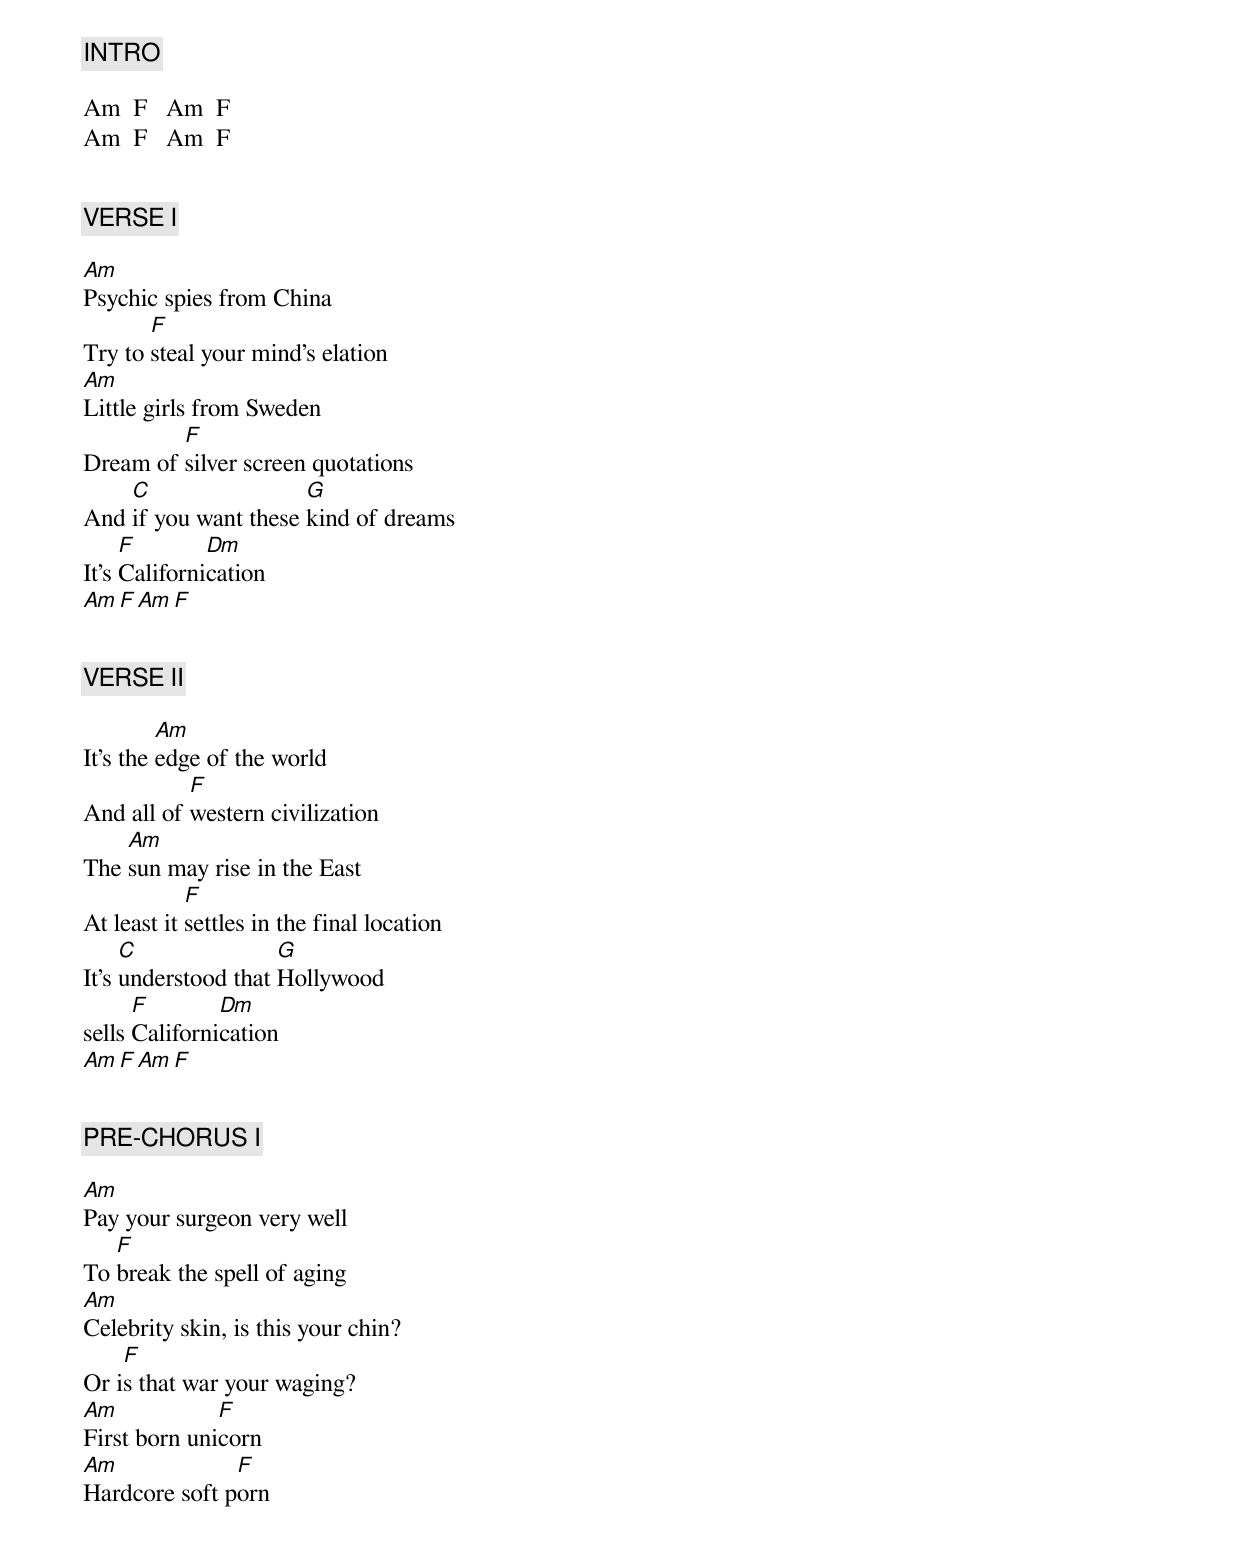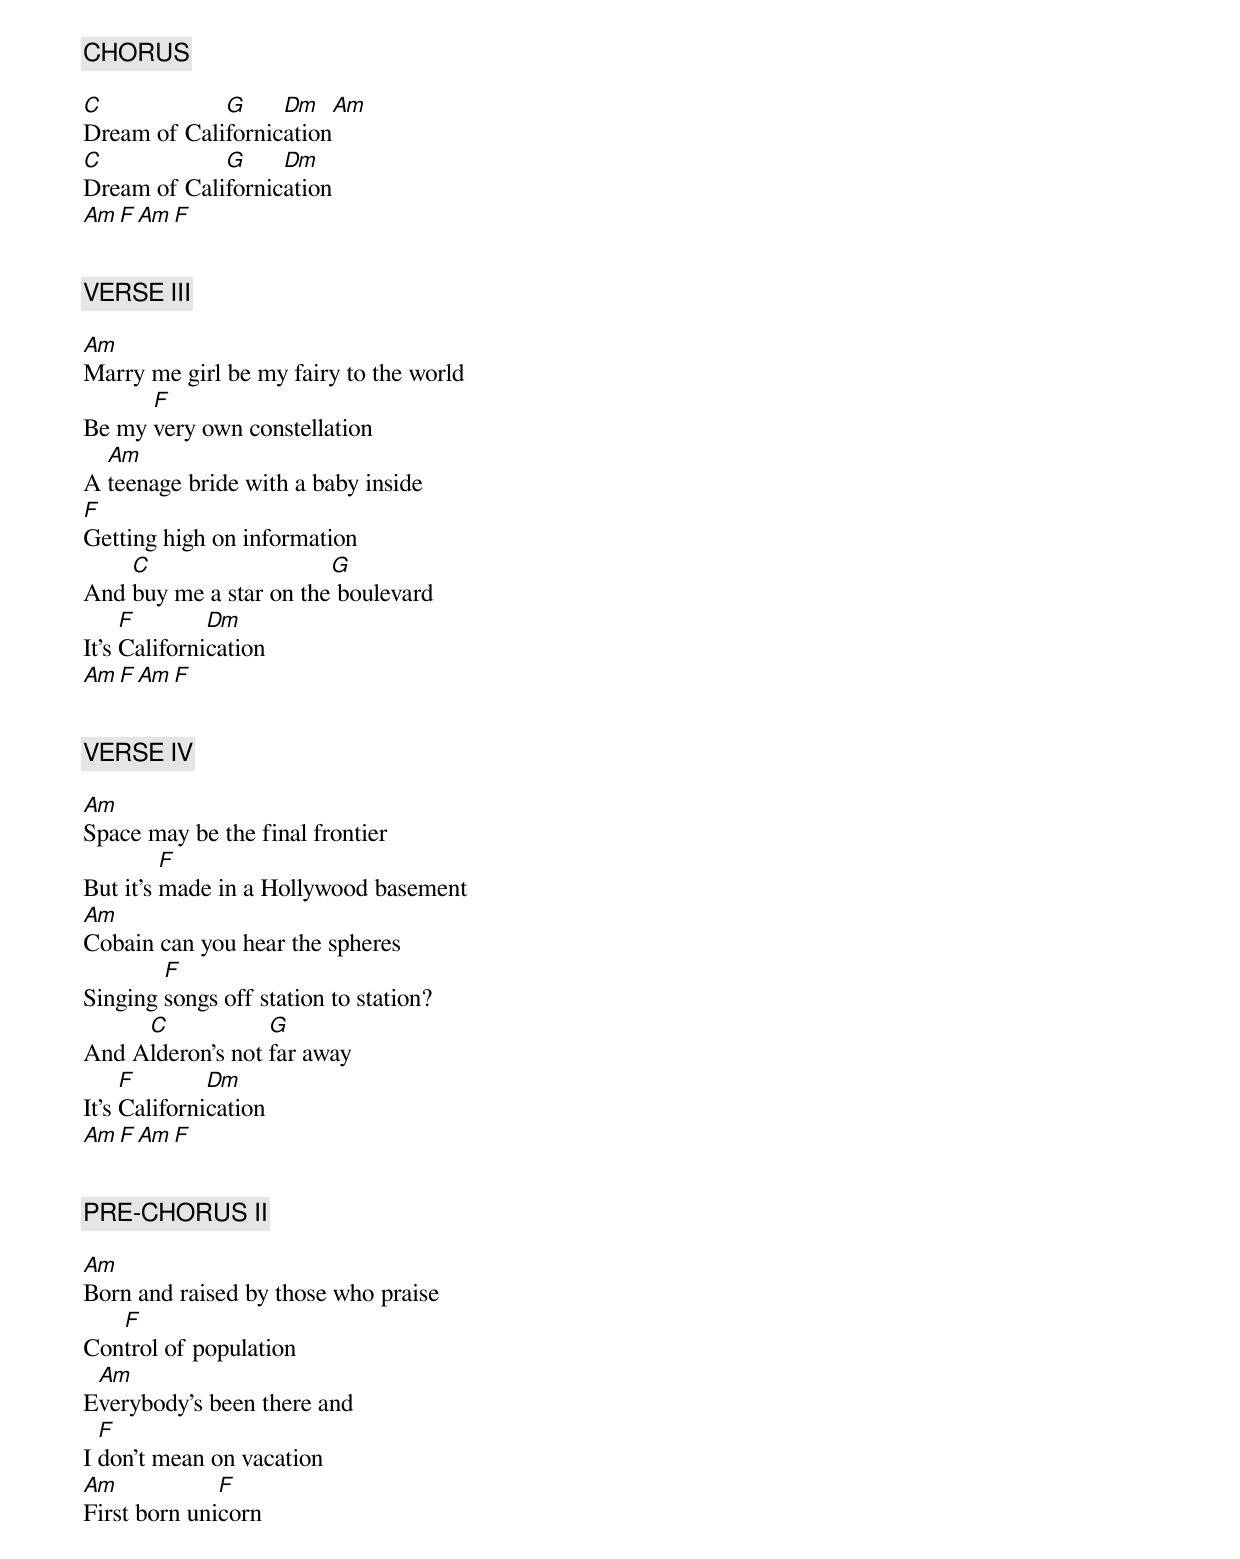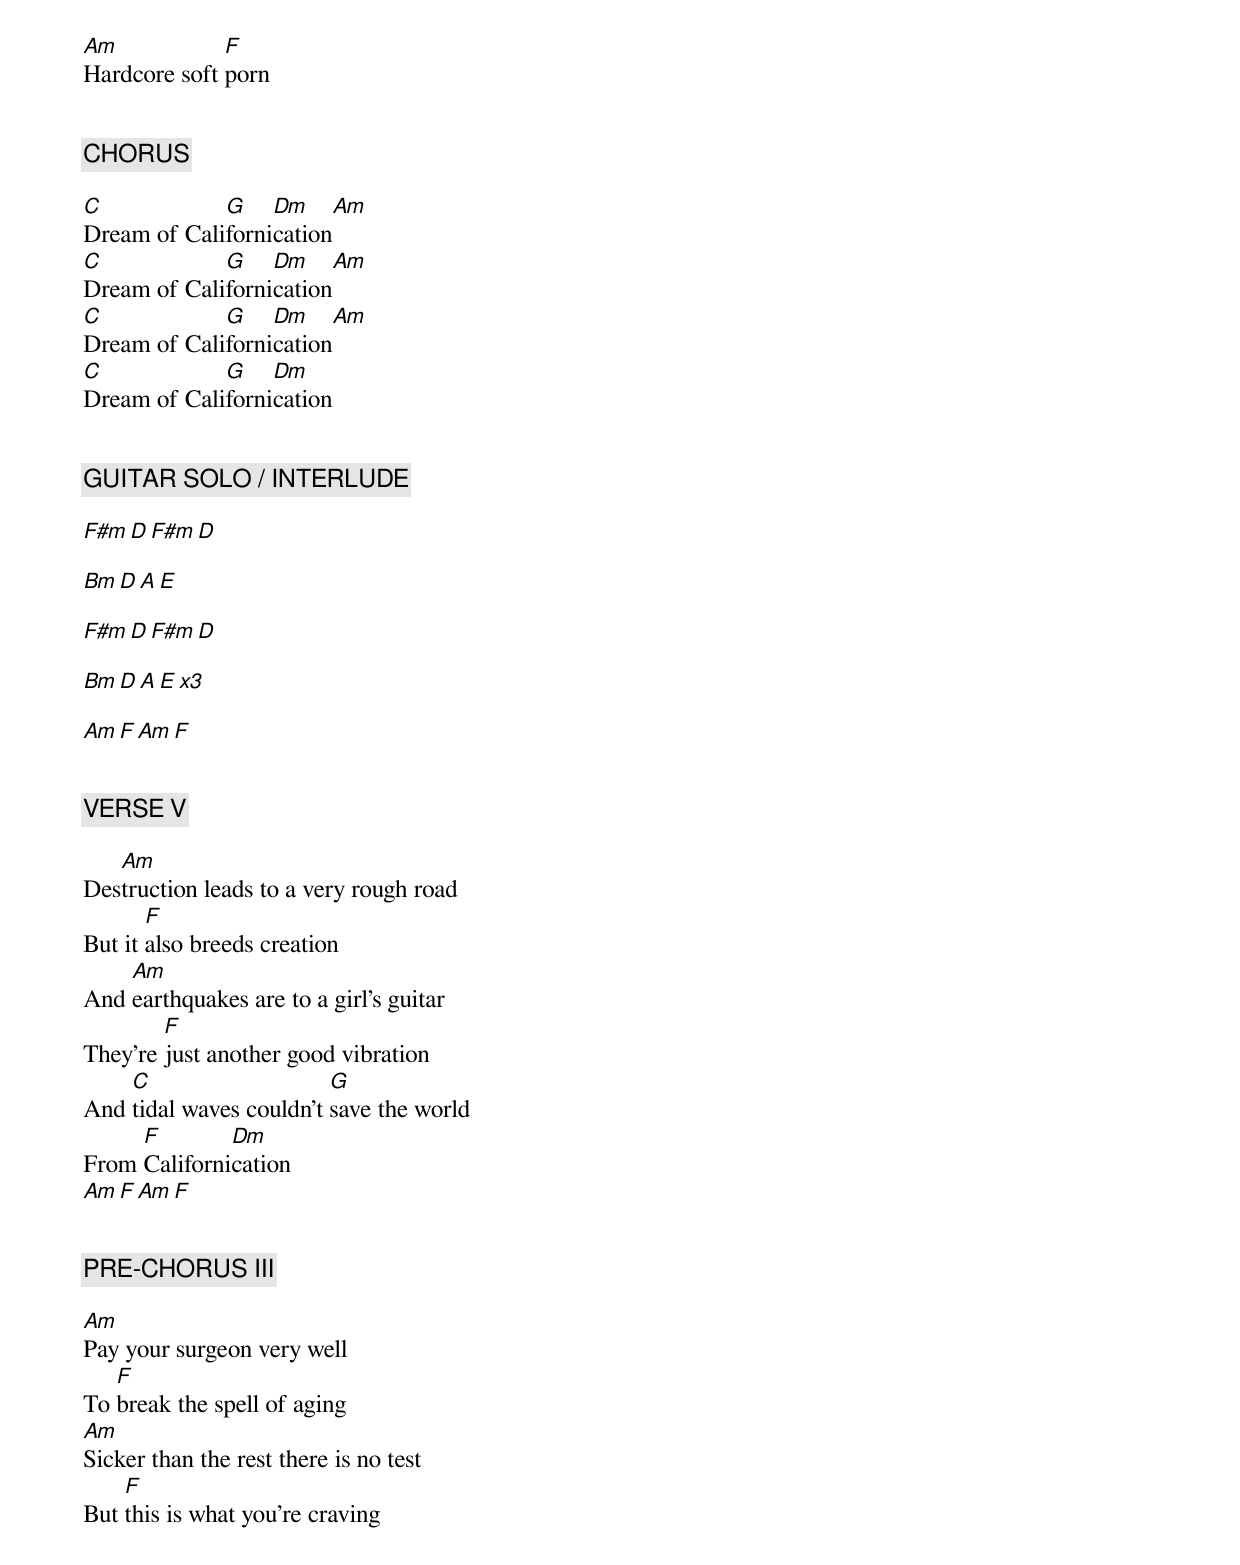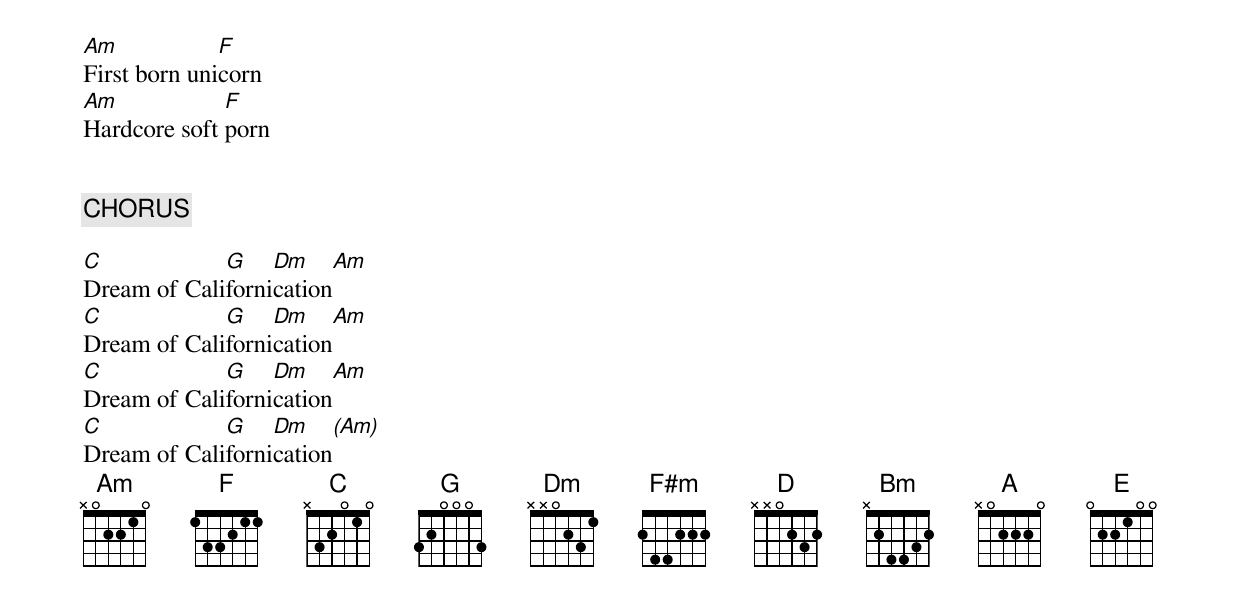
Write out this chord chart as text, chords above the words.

[INTRO]

Am  F   Am  F
Am  F   Am  F


[VERSE I]

Am
Psychic spies from China
       F
Try to steal your mind's elation
Am
Little girls from Sweden
         F
Dream of silver screen quotations
    C                 G
And if you want these kind of dreams
     F        Dm
It's Californication
Am  F   Am  F


[VERSE II]

         Am
It's the edge of the world
           F
And all of western civilization
    Am
The sun may rise in the East
            F
At least it settles in the final location
     C               G
It's understood that Hollywood
      F        Dm
sells Californication
Am  F   Am  F


[PRE-CHORUS I]

Am
Pay your surgeon very well
   F
To break the spell of aging
Am
Celebrity skin, is this your chin?
    F
Or is that war your waging?
Am            F
First born unicorn
Am             F
Hardcore soft porn


[CHORUS]

C            G     Dm     Am
Dream of Californication
C            G     Dm
Dream of Californication
Am  F   Am  F


[VERSE III]

Am
Marry me girl be my fairy to the world
      F
Be my very own constellation
  Am
A teenage bride with a baby inside
F
Getting high on information
    C                   G
And buy me a star on the boulevard
     F        Dm
It's Californication
Am  F   Am  F


[VERSE IV]

Am
Space may be the final frontier
         F
But it's made in a Hollywood basement
Am
Cobain can you hear the spheres
        F
Singing songs off station to station?
     C            G
And Alderon's not far away
     F        Dm
It's Californication
Am  F   Am  F


[PRE-CHORUS II]

Am
Born and raised by those who praise
   F
Control of population
 Am
Everybody's been there and
  F
I don't mean on vacation
Am            F
First born unicorn
Am            F
Hardcore soft porn


[CHORUS]

C            G    Dm      Am
Dream of Californication
C            G    Dm      Am
Dream of Californication
C            G    Dm      Am
Dream of Californication
C            G    Dm
Dream of Californication


[GUITAR SOLO / INTERLUDE]

F#m D F#m D

Bm D A E

F#m D F#m D

Bm D A E x3

Am F Am F


[VERSE V]

   Am
Destruction leads to a very rough road
       F
But it also breeds creation
    Am
And earthquakes are to a girl's guitar
        F
They're just another good vibration
    C                    G
And tidal waves couldn't save the world
     F        Dm
From Californication
Am  F   Am  F


[PRE-CHORUS III]

Am
Pay your surgeon very well
   F
To break the spell of aging
Am
Sicker than the rest there is no test
    F
But this is what you're craving
Am            F
First born unicorn
Am            F
Hardcore soft porn


[CHORUS]

C            G    Dm     Am
Dream of Californication
C            G    Dm     Am
Dream of Californication
C            G    Dm     Am
Dream of Californication
C            G    Dm     (Am)
Dream of Californication
